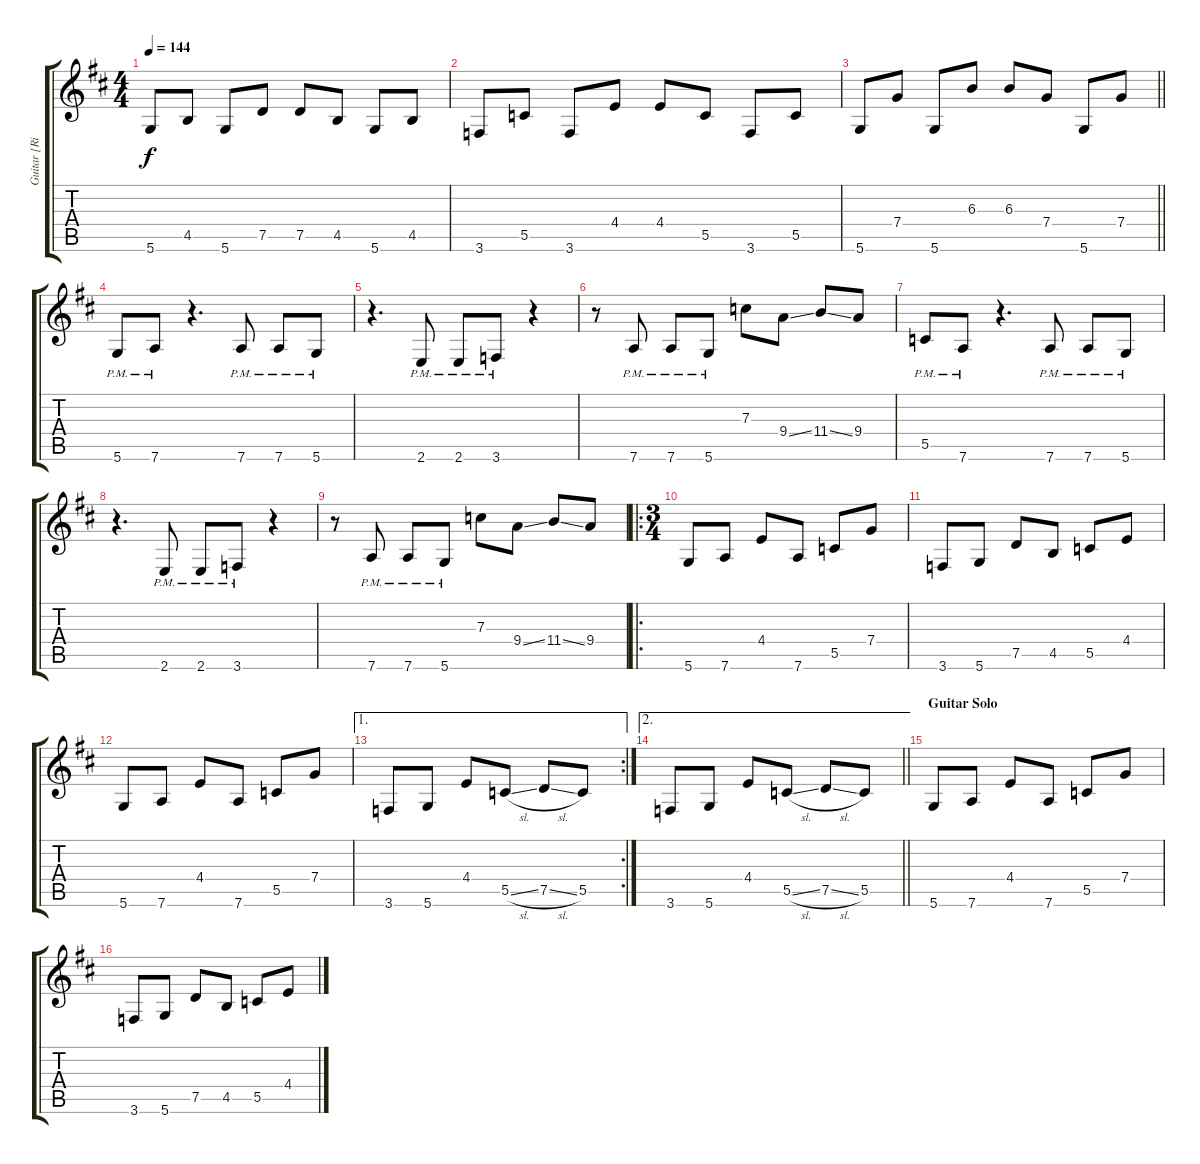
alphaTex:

\track ("Guitar [Right]" "Guitar [Ri") {instrument overdrivenguitar}
\staff {score tabs}
\tuning (D4 A3 F3 C3 G2 D2) {hide}
\ts (4 4)
\tempo 144
\clef g2
\ks d
5.6.8{dy f} 4.5.8 5.6.8 7.5.8 7.5.8 4.5.8 5.6.8 4.5.8 |
3.6.8 5.5.8 3.6.8 4.4.8 4.4.8 5.5.8 3.6.8 5.5.8 |
\barLineRight lightlight
5.6.8 7.4.8 5.6.8 6.3.8 6.3.8 7.4.8 5.6.8 7.4.8 |
5.6{pm}.8 7.6{pm}.8 r.4{d} 7.6{pm}.8 7.6{pm}.8 5.6{pm}.8 |
r.4{d} 2.6{pm}.8 2.6{pm}.8 3.6{pm}.8 r.4 |
r.8 7.6{pm}.8 7.6{pm}.8 5.6{pm}.8 7.3.8 9.4{ss}.8 11.4{ss}.8 9.4.8 |
5.5{pm}.8 7.6{pm}.8 r.4{d} 7.6{pm}.8 7.6{pm}.8 5.6{pm}.8 |
r.4{d} 2.6{pm}.8 2.6{pm}.8 3.6{pm}.8 r.4 |
r.8 7.6{pm}.8 7.6{pm}.8 5.6{pm}.8 7.3.8 9.4{ss}.8 11.4{ss}.8 9.4.8 |
\ro
\ts (3 4)
5.6.8 7.6.8 4.4.8 7.6.8 5.5.8 7.4.8 |
3.6.8 5.6.8 7.5.8 4.5.8 5.5.8 4.4.8 |
5.6.8 7.6.8 4.4.8 7.6.8 5.5.8 7.4.8 |
\ae 1
\rc 2
3.6.8 5.6.8 4.4.8 5.5{sl}.8 7.5{sl}.8 5.5.8 |
\ae 2
\barLineRight lightlight
3.6.8 5.6.8 4.4.8 5.5{sl}.8 7.5{sl}.8 5.5.8 |
\section ("" "Guitar Solo")
5.6.8 7.6.8 4.4.8 7.6.8 5.5.8 7.4.8 |
3.6.8 5.6.8 7.5.8 4.5.8 5.5.8 4.4.8
